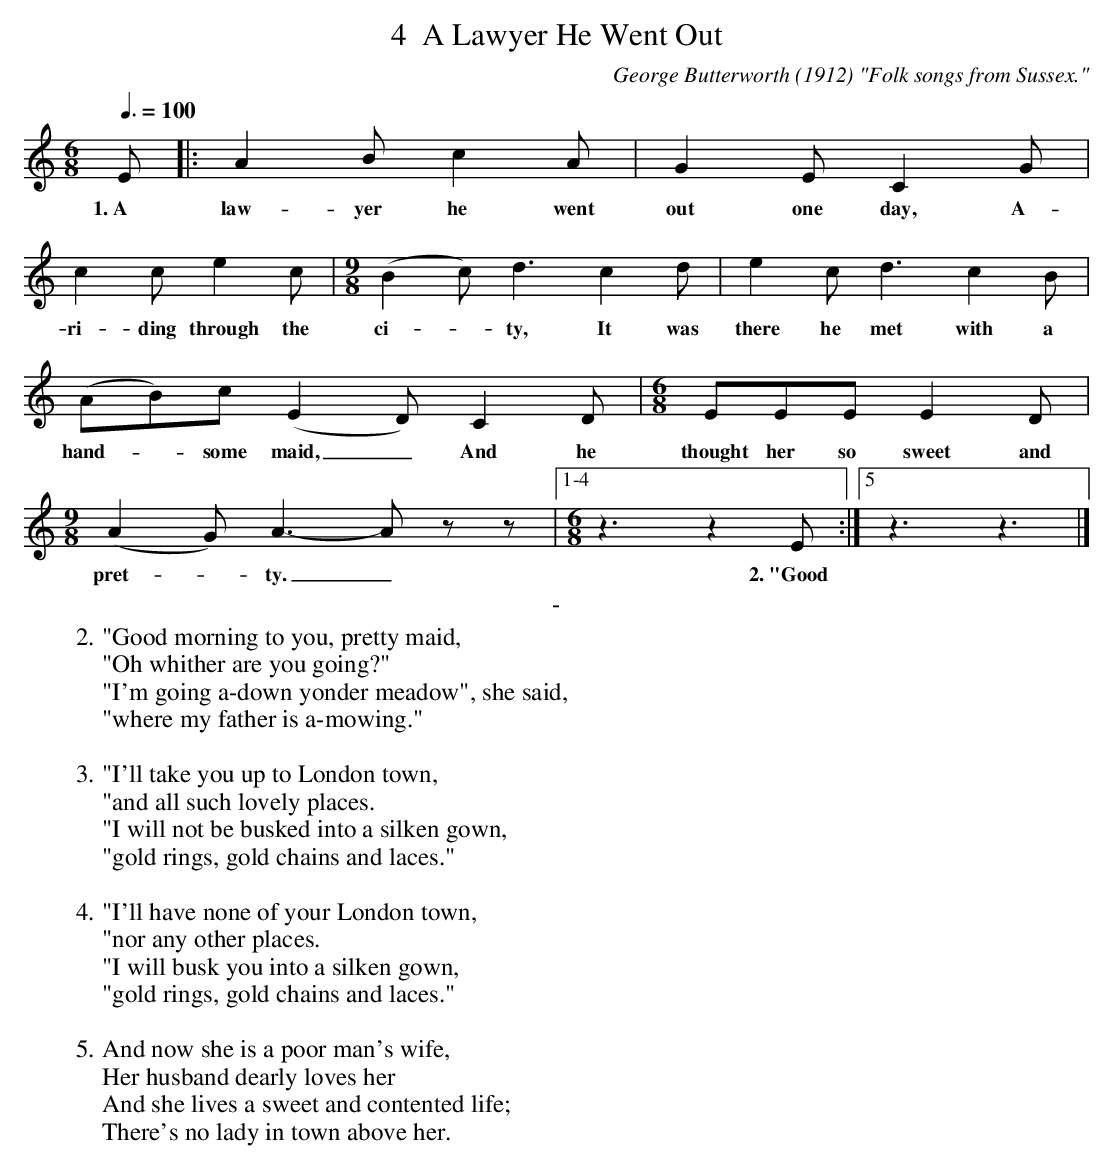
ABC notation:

X:1
T:4  A Lawyer He Went Out
C:George Butterworth (1912) "Folk songs from Sussex."
L:1/8
Q:3/8=100
M:6/8
K:Aaeo
V:1
E |: A2 B c2 A | G2 E C2 G | c2 c e2 c |[M:9/8] (B2 c) d3 c2 d |
w: 1.~A | law-yer he went | out one day, A- | ri-ding through the | ci-* ty, It was |
e2 c d3 c2 B |$ (AB)c (E2 D) C2 D |[M:6/8] EEE E2 D |[M:9/8] (A2 G) A3-A z z |1-4 [M:6/8] z3z2 E :|5 z3 z3|] %9
w: there he met with a | hand-*some maid,_ And he | thought her so sweet and | pret-* ty._ | 2.~"Good |
T:-
W: 2. "Good morning to you, pretty maid,
W: "Oh whither are you going?"
W: "I'm going a-down yonder meadow", she said,
W: "where my father is a-mowing."
W:
W: 3. "I'll take you up to London town,
W: "and all such lovely places.
W: "I will not be busked into a silken gown,
W: "gold rings, gold chains and laces."
W:
W: 4. "I'll have none of your London town,
W: "nor any other places.
W: "I will busk you into a silken gown,
W: "gold rings, gold chains and laces."
W:
W: 5. And now she is a poor man's wife,
W: Her husband dearly loves her
W: And she lives a sweet and contented life;
W: There's no lady in town above her.
